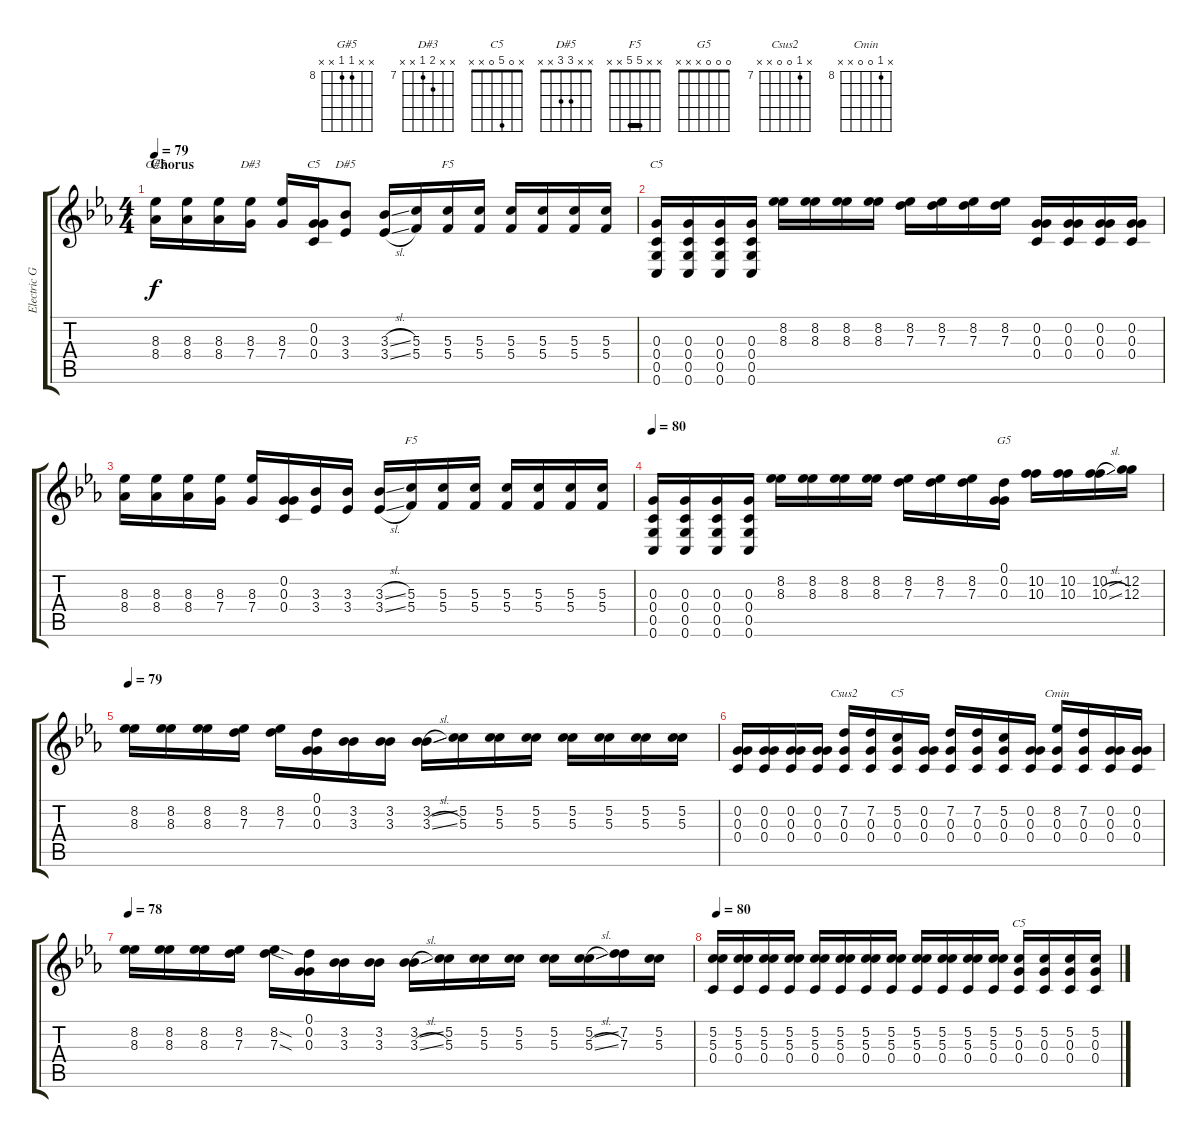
\track ("Electric Guitar #2" "Electric G") {instrument distortionguitar}
\staff {score tabs}
\tuning (D4 G3 G3 C3 G2 C2) {hide}
\chord ("G#5" x x 8 8 x x) {firstfret 8}
\chord ("D#3" x x 8 7 x x) {firstfret 7}
\chord ("C5" x 0 0 0 x x)
\chord ("D#5" x x 3 3 x x)
\chord ("F5" x x 5 5 x x)
\chord ("C5" x x 0 0 0 0)
\chord ("F5" x x 5 5 x x) {barre 5}
\chord ("G5" 0 0 0 x x x)
\chord ("Csus2" x 7 0 0 x x) {firstfret 7}
\chord ("C5" x 5 0 0 x x)
\chord ("Cmin" x 8 0 0 x x) {firstfret 8}
\chord ("C5" x 0 5 0 x x)
\ts (4 4)
\section ("" "Chorus")
\tempo 79
\clef g2
\ks cminor
(8.3 8.4).16{ch "G#5" dy f} (8.3 8.4).16 (8.3 8.4).16 (8.3 7.4).16{ch "D#3"} (8.3 7.4).16 (0.2 0.3 0.4).16{ch "C5"} (3.3 3.4).8{ch "D#5"} (3.3{sl} 3.4{sl}).16 (5.3 5.4).16 (5.3 5.4).16{ch "F5"} (5.3 5.4).16 (5.3 5.4).16 (5.3 5.4).16 (5.3 5.4).16 (5.3 5.4).16 |
(0.3 0.4 0.5 0.6).16{ch "C5"} (0.3 0.4 0.5 0.6).16 (0.3 0.4 0.5 0.6).16 (0.3 0.4 0.5 0.6).16 (8.2 8.3).16 (8.2 8.3).16 (8.2 8.3).16 (8.2 8.3).16 (8.2 7.3).16 (8.2 7.3).16 (8.2 7.3).16 (8.2 7.3).16 (0.2 0.3 0.4).16 (0.2 0.3 0.4).16 (0.2 0.3 0.4).16 (0.2 0.3 0.4).16 |
(8.3 8.4).16 (8.3 8.4).16 (8.3 8.4).16 (8.3 7.4).16 (8.3 7.4).16 (0.2 0.3 0.4).16 (3.3 3.4).16 (3.3 3.4).16 (3.3{sl} 3.4{sl}).16 (5.3 5.4).16{ch "F5"} (5.3 5.4).16 (5.3 5.4).16 (5.3 5.4).16 (5.3 5.4).16 (5.3 5.4).16 (5.3 5.4).16 |
\tempo 80
(0.3 0.4 0.5 0.6).16 (0.3 0.4 0.5 0.6).16 (0.3 0.4 0.5 0.6).16 (0.3 0.4 0.5 0.6).16 (8.2 8.3).16 (8.2 8.3).16 (8.2 8.3).16 (8.2 8.3).16 (8.2 7.3).16 (8.2 7.3).16 (8.2 7.3).16 (0.1 0.2 0.3).16{ch "G5"} (10.2 10.3).16 (10.2 10.3).16 (10.2{sl} 10.3{sl}).16 (12.2 12.3).16 |
\tempo 79
(8.2 8.3).16 (8.2 8.3).16 (8.2 8.3).16 (8.2 7.3).16 (8.2 7.3).16 (0.1 0.2 0.3).16 (3.2 3.3).16 (3.2 3.3).16 (3.2{sl} 3.3{sl}).16 (5.2 5.3).16 (5.2 5.3).16 (5.2 5.3).16 (5.2 5.3).16 (5.2 5.3).16 (5.2 5.3).16 (5.2 5.3).16 |
(0.2 0.3 0.4).16 (0.2 0.3 0.4).16 (0.2 0.3 0.4).16 (0.2 0.3 0.4).16 (7.2 0.3 0.4).16{ch "Csus2"} (7.2 0.3 0.4).16 (5.2 0.3 0.4).16{ch "C5"} (0.2 0.3 0.4).16 (7.2 0.3 0.4).16 (7.2 0.3 0.4).16 (5.2 0.3 0.4).16 (0.2 0.3 0.4).16 (8.2 0.3 0.4).16{ch "Cmin"} (7.2 0.3 0.4).16 (0.2 0.3 0.4).16 (0.2 0.3 0.4).16 |
\tempo 78
(8.2 8.3).16 (8.2 8.3).16 (8.2 8.3).16 (8.2 7.3).16 (8.2{sod} 7.3{sod}).16 (0.1 0.2 0.3).16 (3.2 3.3).16 (3.2 3.3).16 (3.2{sl} 3.3{sl}).16 (5.2 5.3).16 (5.2 5.3).16 (5.2 5.3).16 (5.2 5.3).16 (5.2{sl} 5.3{sl}).16 (7.2 7.3).16 (5.2 5.3).16 |
\tempo 80
(5.2 5.3 0.4).16 (5.2 5.3 0.4).16 (5.2 5.3 0.4).16 (5.2 5.3 0.4).16 (5.2 5.3 0.4).16 (5.2 5.3 0.4).16 (5.2 5.3 0.4).16 (5.2 5.3 0.4).16 (5.2 5.3 0.4).16 (5.2 5.3 0.4).16 (5.2 5.3 0.4).16 (5.2 5.3 0.4).16 (5.2 0.3 0.4).16{ch "C5"} (5.2 0.3 0.4).16 (5.2 0.3 0.4).16 (5.2 0.3 0.4).16
